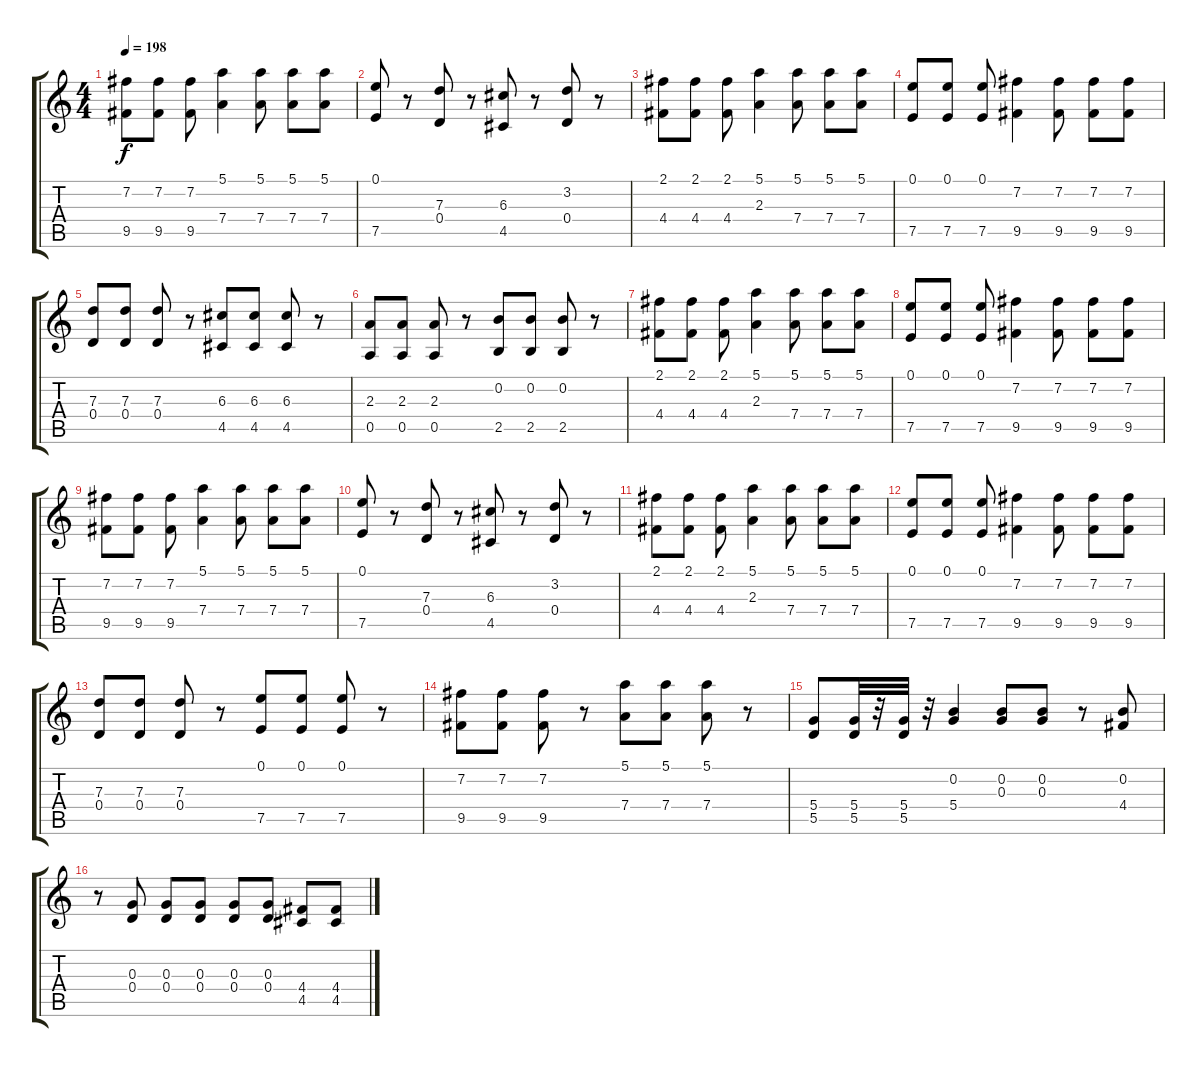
\track "" {instrument overdrivenguitar}
\staff {score tabs}
\tuning (E4 B3 G3 D3 A2 E2) {hide}
\ts (4 4)
\tempo 198
\clef g2
\ks c
(7.2 9.5).8{dy f} (7.2 9.5).8 (7.2 9.5).8 (5.1 7.4).4 (5.1 7.4).8 (5.1 7.4).8 (5.1 7.4).8 |
(0.1 7.5).8 r.8 (7.3 0.4).8 r.8 (6.3 4.5).8 r.8 (3.2 0.4).8 r.8 |
(2.1 4.4).8 (2.1 4.4).8 (2.1 4.4).8 (5.1 2.3).4 (5.1 7.4).8 (5.1 7.4).8 (5.1 7.4).8 |
(0.1 7.5).8 (0.1 7.5).8 (0.1 7.5).8 (7.2 9.5).4 (7.2 9.5).8 (7.2 9.5).8 (7.2 9.5).8 |
(7.3 0.4).8 (7.3 0.4).8 (7.3 0.4).8 r.8 (6.3 4.5).8 (6.3 4.5).8 (6.3 4.5).8 r.8 |
(2.3 0.5).8 (2.3 0.5).8 (2.3 0.5).8 r.8 (0.2 2.5).8 (0.2 2.5).8 (0.2 2.5).8 r.8 |
(2.1 4.4).8 (2.1 4.4).8 (2.1 4.4).8 (5.1 2.3).4 (5.1 7.4).8 (5.1 7.4).8 (5.1 7.4).8 |
(0.1 7.5).8 (0.1 7.5).8 (0.1 7.5).8 (7.2 9.5).4 (7.2 9.5).8 (7.2 9.5).8 (7.2 9.5).8 |
(7.2 9.5).8 (7.2 9.5).8 (7.2 9.5).8 (5.1 7.4).4 (5.1 7.4).8 (5.1 7.4).8 (5.1 7.4).8 |
(0.1 7.5).8 r.8 (7.3 0.4).8 r.8 (6.3 4.5).8 r.8 (3.2 0.4).8 r.8 |
(2.1 4.4).8 (2.1 4.4).8 (2.1 4.4).8 (5.1 2.3).4 (5.1 7.4).8 (5.1 7.4).8 (5.1 7.4).8 |
(0.1 7.5).8 (0.1 7.5).8 (0.1 7.5).8 (7.2 9.5).4 (7.2 9.5).8 (7.2 9.5).8 (7.2 9.5).8 |
(7.3 0.4).8 (7.3 0.4).8 (7.3 0.4).8 r.8 (0.1 7.5).8 (0.1 7.5).8 (0.1 7.5).8 r.8 |
(7.2 9.5).8 (7.2 9.5).8 (7.2 9.5).8 r.8 (5.1 7.4).8 (5.1 7.4).8 (5.1 7.4).8 r.8 |
(5.4 5.5).8 (5.4 5.5).32 r.32 (5.4 5.5).32 r.32 (0.2 5.4).4 (0.2 0.3).8 (0.2 0.3).8 r.8 (0.2 4.4).8 |
r.8 (0.3 0.4).8 (0.3 0.4).8 (0.3 0.4).8 (0.3 0.4).8 (0.3 0.4).8 (4.4 4.5).8 (4.4 4.5).8
